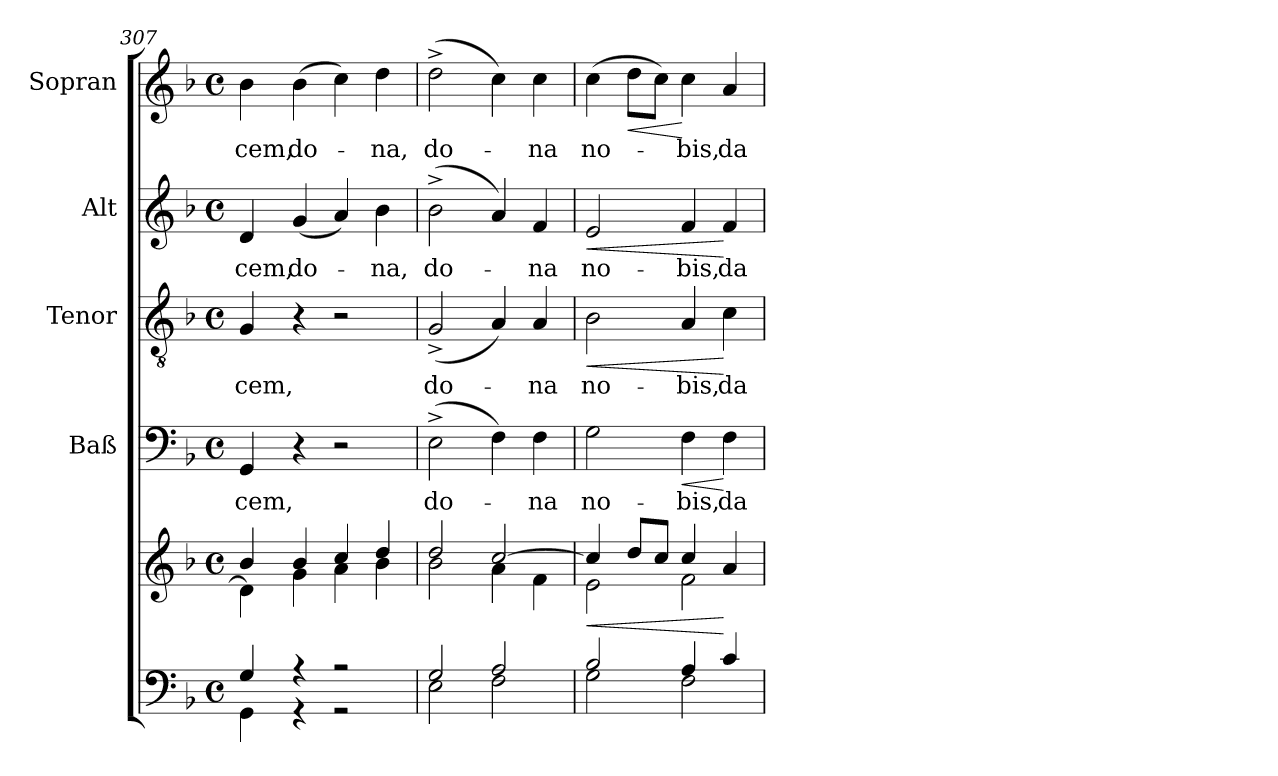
**kern	**kern	**dynam	**kern	**text	**dynam	**kern	**text	**dynam	**kern	**text	**dynam	**kern	**text	**dynam
*part5	*part5	*part5	*part4	*part4	*part4	*part3	*part3	*part3	*part2	*part2	*part2	*part1	*part1	*part1
*staff6	*staff5	*staff5/6	*staff4	*staff4	*staff4	*staff3	*staff3	*staff3	*staff2	*staff2	*staff2	*staff1	*staff1	*staff1
*	*	*	*I"Baß	*	*	*I"Tenor	*	*	*I"Alt	*	*	*I"Sopran	*	*
*	*	*	*I'Baß	*	*	*I'Ten	*	*	*I'Alt	*	*	*I'Sop	*	*
*clefF4	*clefG2	*	*clefF4	*	*	*clefGv2	*	*	*clefG2	*	*	*clefG2	*	*
*k[b-]	*k[b-]	*	*k[b-]	*	*	*k[b-]	*	*	*k[b-]	*	*	*k[b-]	*	*
*F:	*F:	*	*F:	*	*	*F:	*	*	*F:	*	*	*F:	*	*
*M4/4	*M4/4	*	*M4/4	*	*	*M4/4	*	*	*M4/4	*	*	*M4/4	*	*
*met(c)	*met(c)	*	*met(c)	*	*	*met(c)	*	*	*met(c)	*	*	*met(c)	*	*
=307	=307	=307	=307	=307	=307	=307	=307	=307	=307	=307	=307	=307	=307	=307
*^	*^	*	*	*	*	*	*	*	*	*	*	*	*	*
!	!	!	!	!	!	!LO:LY:b	!	!	!LO:LY:b	!	!	!LO:LY:b	!	!	!LO:LY:b	!
4G/	4GG\	4b-/	4d\]	.	4GG/	-cem,	.	4G/	-cem,	.	4d/	-cem,	.	4b-\	-cem,	.
!	!	!	!	!	!	!	!	!	!	!	!	!LO:LY:b	!	!	!LO:LY:b	!
4r	4r	4b-/	4g\	.	4r	.	.	4r	.	.	(<4g/	do-	.	(>4b-\	do-	.
2r	2r	4cc/	4a\	.	2r	.	.	2r	.	.	4a/)	.	.	4cc\)	.	.
!	!	!	!	!	!	!	!	!	!	!	!	!LO:LY:b	!	!	!LO:LY:b	!
.	.	4dd/	4b-\	.	.	.	.	.	.	.	4b-\	-na,	.	4dd\	-na,	.
=308	=308	=308	=308	=308	=308	=308	=308	=308	=308	=308	=308	=308	=308	=308	=308	=308
!	!	!	!	!	!	!LO:LY:b	!	!	!LO:LY:b	!	!	!LO:LY:b	!	!	!LO:LY:b	!
2G/	2E\	2dd/	2b-\	.	(>2E^>\	do-	.	(<2G^</	do-	.	(>2b-^>\	do-	.	(>2dd^>\	do-	.
2A/	2F\	[>2cc/	4a\	.	4F\)	.	.	4A/)	.	.	4a/)	.	.	4cc\)	.	.
!	!	!	!	!	!	!LO:LY:b	!	!	!LO:LY:b	!	!	!LO:LY:b	!	!	!LO:LY:b	!
.	.	.	4f\	.	4F\	-na	.	4A/	-na	.	4f/	-na	.	4cc\	-na	.
!!LO:LB:g=z
=309	=309	=309	=309	=309	=309	=309	=309	=309	=309	=309	=309	=309	=309	=309	=309	=309
!	!	!	!	!LO:HP:b	!	!LO:LY:b	!	!	!LO:LY:b	!LO:HP:b	!	!LO:LY:b	!LO:HP:b	!	!LO:LY:b	!
2B-/	2G\	4cc/]	2e\	<	2G\	no-	.	2B-\	no-	<	2e/	no-	<	(>4cc\	no-	.
!	!	!	!	!	!	!	!	!	!	!	!	!	!	!	!	!LO:HP:b
.	.	8dd/L	.	.	.	.	.	.	.	.	.	.	.	8dd\L	.	<
.	.	8cc/J	.	.	.	.	.	.	.	.	.	.	.	8cc\J)	.	.
!	!	!	!	!	!	!LO:LY:b	!LO:HP:b	!	!LO:LY:b	!	!	!LO:LY:b	!	!	!LO:LY:b	!
4A/	2F\	4cc/	2f\	.	4F\	-bis,	<	4A/	-bis,	.	4f/	-bis,	.	4cc\	-bis,	[
!	!	!	!	!	!	!LO:LY:b	!	!	!LO:LY:b	!	!	!LO:LY:b	!	!	!LO:LY:b	!
4c/	.	4a/	.	[	4F\	da	[	4c\	da	[	4f/	da	[	4a/	da	.
*v	*v	*	*	*	*	*	*	*	*	*	*	*	*	*	*	*
*	*v	*v	*	*	*	*	*	*	*	*	*	*	*	*	*
=	=	=	=	=	=	=	=	=	=	=	=	=	=	=
*-	*-	*-	*-	*-	*-	*-	*-	*-	*-	*-	*-	*-	*-	*-
